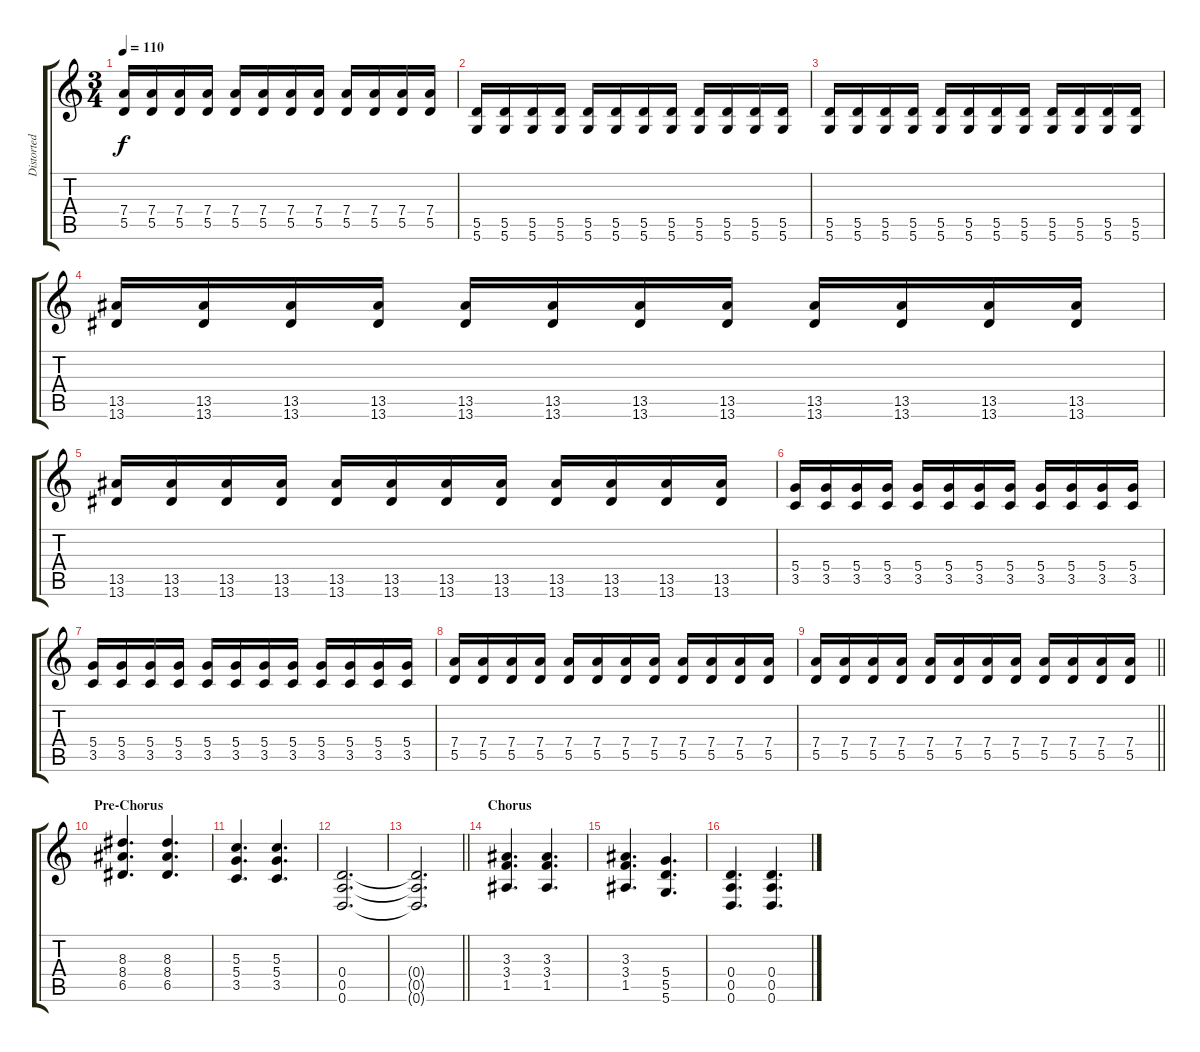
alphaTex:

\track ("Distorted Rhythm" "Distorted ") {instrument distortionguitar}
\staff {score tabs}
\tuning (E4 B3 G3 D3 A2 D2) {hide}
\ts (3 4)
\tempo 110
\clef g2
\ks c
(7.4 5.5).16{dy f} (7.4 5.5).16 (7.4 5.5).16 (7.4 5.5).16 (7.4 5.5).16 (7.4 5.5).16 (7.4 5.5).16 (7.4 5.5).16 (7.4 5.5).16 (7.4 5.5).16 (7.4 5.5).16 (7.4 5.5).16 |
(5.5 5.6).16 (5.5 5.6).16 (5.5 5.6).16 (5.5 5.6).16 (5.5 5.6).16 (5.5 5.6).16 (5.5 5.6).16 (5.5 5.6).16 (5.5 5.6).16 (5.5 5.6).16 (5.5 5.6).16 (5.5 5.6).16 |
(5.5 5.6).16 (5.5 5.6).16 (5.5 5.6).16 (5.5 5.6).16 (5.5 5.6).16 (5.5 5.6).16 (5.5 5.6).16 (5.5 5.6).16 (5.5 5.6).16 (5.5 5.6).16 (5.5 5.6).16 (5.5 5.6).16 |
(13.5 13.6).16 (13.5 13.6).16 (13.5 13.6).16 (13.5 13.6).16 (13.5 13.6).16 (13.5 13.6).16 (13.5 13.6).16 (13.5 13.6).16 (13.5 13.6).16 (13.5 13.6).16 (13.5 13.6).16 (13.5 13.6).16 |
(13.5 13.6).16 (13.5 13.6).16 (13.5 13.6).16 (13.5 13.6).16 (13.5 13.6).16 (13.5 13.6).16 (13.5 13.6).16 (13.5 13.6).16 (13.5 13.6).16 (13.5 13.6).16 (13.5 13.6).16 (13.5 13.6).16 |
(5.4 3.5).16 (5.4 3.5).16 (5.4 3.5).16 (5.4 3.5).16 (5.4 3.5).16 (5.4 3.5).16 (5.4 3.5).16 (5.4 3.5).16 (5.4 3.5).16 (5.4 3.5).16 (5.4 3.5).16 (5.4 3.5).16 |
(5.4 3.5).16 (5.4 3.5).16 (5.4 3.5).16 (5.4 3.5).16 (5.4 3.5).16 (5.4 3.5).16 (5.4 3.5).16 (5.4 3.5).16 (5.4 3.5).16 (5.4 3.5).16 (5.4 3.5).16 (5.4 3.5).16 |
(7.4 5.5).16 (7.4 5.5).16 (7.4 5.5).16 (7.4 5.5).16 (7.4 5.5).16 (7.4 5.5).16 (7.4 5.5).16 (7.4 5.5).16 (7.4 5.5).16 (7.4 5.5).16 (7.4 5.5).16 (7.4 5.5).16 |
\barLineRight lightlight
(7.4 5.5).16 (7.4 5.5).16 (7.4 5.5).16 (7.4 5.5).16 (7.4 5.5).16 (7.4 5.5).16 (7.4 5.5).16 (7.4 5.5).16 (7.4 5.5).16 (7.4 5.5).16 (7.4 5.5).16 (7.4 5.5).16 |
\section ("" "Pre-Chorus")
(8.3 8.4 6.5).4{d} (8.3 8.4 6.5).4{d} |
(5.3 5.4 3.5).4{d} (5.3 5.4 3.5).4{d} |
(0.4 0.5 0.6).2{d} |
\barLineRight lightlight
(0.4{t} 0.5{t} 0.6{t}).2{d} |
\section ("" "Chorus")
(3.3 3.4 1.5).4{d} (3.3 3.4 1.5).4{d} |
(3.3 3.4 1.5).4{d} (5.4 5.5 5.6).4{d} |
(0.4 0.5 0.6).4{d} (0.4 0.5 0.6).4{d}
